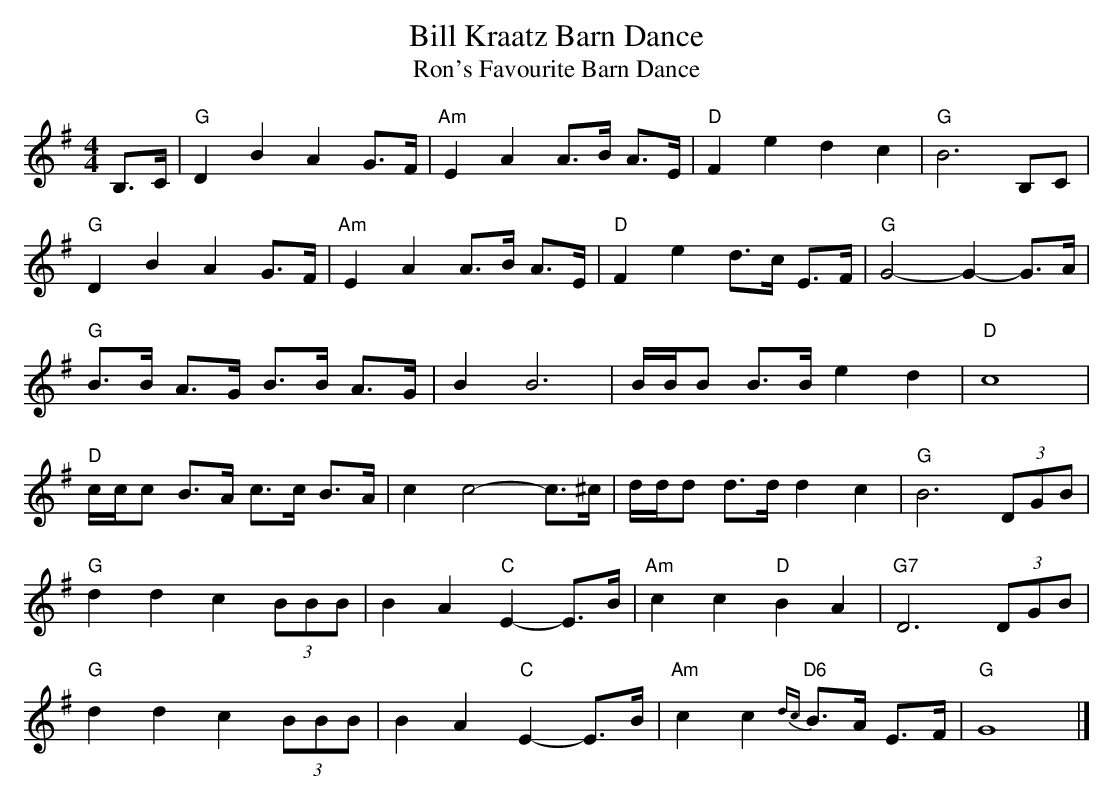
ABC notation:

X:1
T:Bill Kraatz Barn Dance
T:Ron's Favourite Barn Dance
M:4/4
L:1/8
K:G
B,>C|"G"D2B2A2G>F|"Am"E2A2A>B A>E|"D"F2e2d2c2|"G"B6B,C|
"G"D2B2A2G>F|"Am"E2A2A>B A>E|"D"F2e2d>c E>F|"G"G4-G2-G>A|
"G"B>B A>G B>B A>G|B2B6|B/B/B B>Be2d2|"D"c8|
"D"c/c/c B>A c>c B>A|c2c4-c>^c|d/d/d d>dd2c2|"G"B6(3DGB|
"G"d2d2c2 (3BBB| B2A2"C"E2-E>B|"Am"c2c2 "D"B2A2|"G7"D6(3DGB|
"G"d2d2c2 (3BBB| B2A2"C"E2-E>B|"Am"c2c2 {dc}"D6"B>A E>F|"G"G8|]
